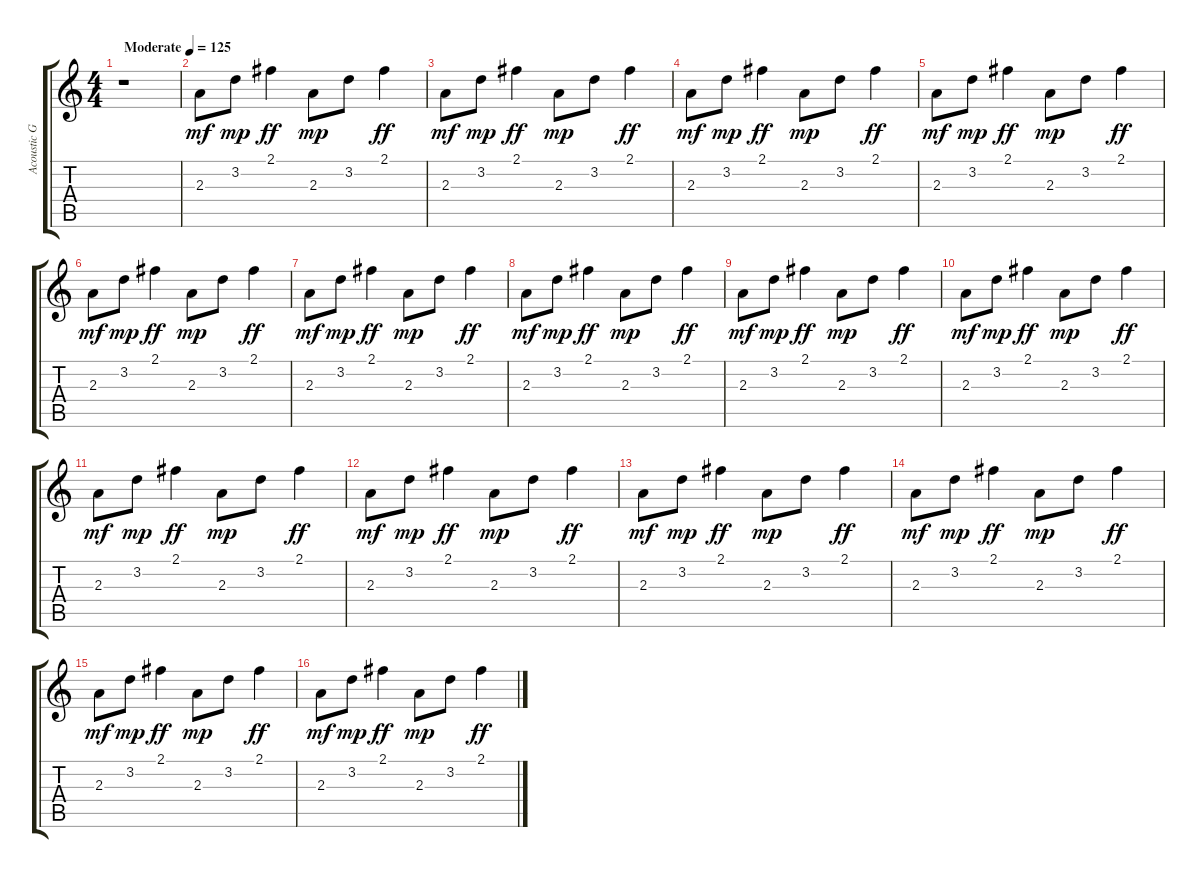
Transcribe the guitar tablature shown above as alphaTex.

\track ("Acoustic Guitar" "Acoustic G") {instrument acousticguitarsteel}
\staff {score tabs}
\tuning (E4 B3 G3 D3 A2 E2) {hide}
\ts (4 4)
\tempo (125 "Moderate")
\clef g2
\ks c
r.1{dy mf instrument acousticguitarsteel} |
2.3.8 3.2.8{dy mp} 2.1.4{dy ff} 2.3.8{dy mp} 3.2.8 2.1.4{dy ff} |
2.3.8{dy mf} 3.2.8{dy mp} 2.1.4{dy ff} 2.3.8{dy mp} 3.2.8 2.1.4{dy ff} |
2.3.8{dy mf} 3.2.8{dy mp} 2.1.4{dy ff} 2.3.8{dy mp} 3.2.8 2.1.4{dy ff} |
2.3.8{dy mf} 3.2.8{dy mp} 2.1.4{dy ff} 2.3.8{dy mp} 3.2.8 2.1.4{dy ff} |
2.3.8{dy mf} 3.2.8{dy mp} 2.1.4{dy ff} 2.3.8{dy mp} 3.2.8 2.1.4{dy ff} |
2.3.8{dy mf} 3.2.8{dy mp} 2.1.4{dy ff} 2.3.8{dy mp} 3.2.8 2.1.4{dy ff} |
2.3.8{dy mf} 3.2.8{dy mp} 2.1.4{dy ff} 2.3.8{dy mp} 3.2.8 2.1.4{dy ff} |
2.3.8{dy mf} 3.2.8{dy mp} 2.1.4{dy ff} 2.3.8{dy mp} 3.2.8 2.1.4{dy ff} |
2.3.8{dy mf} 3.2.8{dy mp} 2.1.4{dy ff} 2.3.8{dy mp} 3.2.8 2.1.4{dy ff} |
2.3.8{dy mf} 3.2.8{dy mp} 2.1.4{dy ff} 2.3.8{dy mp} 3.2.8 2.1.4{dy ff} |
2.3.8{dy mf} 3.2.8{dy mp} 2.1.4{dy ff} 2.3.8{dy mp} 3.2.8 2.1.4{dy ff} |
2.3.8{dy mf} 3.2.8{dy mp} 2.1.4{dy ff} 2.3.8{dy mp} 3.2.8 2.1.4{dy ff} |
2.3.8{dy mf} 3.2.8{dy mp} 2.1.4{dy ff} 2.3.8{dy mp} 3.2.8 2.1.4{dy ff} |
2.3.8{dy mf} 3.2.8{dy mp} 2.1.4{dy ff} 2.3.8{dy mp} 3.2.8 2.1.4{dy ff} |
2.3.8{dy mf} 3.2.8{dy mp} 2.1.4{dy ff} 2.3.8{dy mp} 3.2.8 2.1.4{dy ff}
